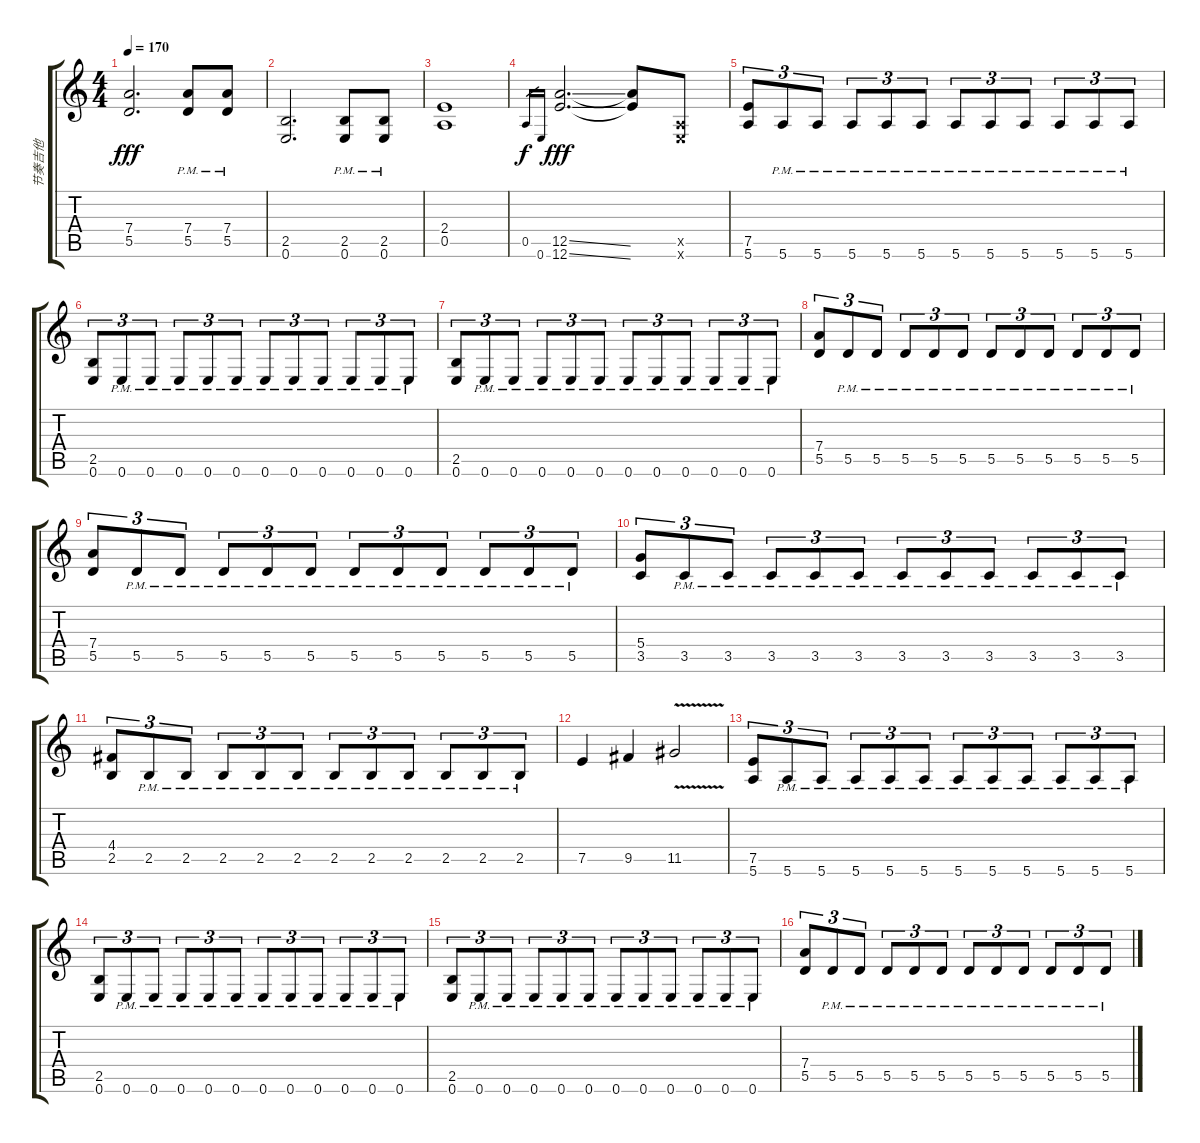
\track ("节奏吉他" "节奏吉他") {instrument distortionguitar}
\staff {score tabs}
\tuning (E4 B3 G3 D3 A2 E2) {hide}
\ts (4 4)
\tempo 170
\clef g2
\ks c
(7.4 5.5).2{d dy fff} (7.4{pm} 5.5{pm}).8 (7.4{pm} 5.5{pm}).8 |
(2.5 0.6).2{d} (2.5{pm} 0.6{pm}).8 (2.5{pm} 0.6{pm}).8 |
(2.4 0.5).1 |
0.5.16{gr dy f} 0.6.16{gr} (12.5{ss} 12.6{ss}).2{d dy fff} (12.5{t} 12.6{t}).8 (0.5{x} 0.6{x}).8 |
(7.5 5.6).8{tu (3 2)} 5.6{pm}.8{tu (3 2)} 5.6{pm}.8{tu (3 2)} 5.6{pm}.8{tu (3 2)} 5.6{pm}.8{tu (3 2)} 5.6{pm}.8{tu (3 2)} 5.6{pm}.8{tu (3 2)} 5.6{pm}.8{tu (3 2)} 5.6{pm}.8{tu (3 2)} 5.6{pm}.8{tu (3 2)} 5.6{pm}.8{tu (3 2)} 5.6{pm}.8{tu (3 2)} |
(2.5 0.6).8{tu (3 2)} 0.6{pm}.8{tu (3 2)} 0.6{pm}.8{tu (3 2)} 0.6{pm}.8{tu (3 2)} 0.6{pm}.8{tu (3 2)} 0.6{pm}.8{tu (3 2)} 0.6{pm}.8{tu (3 2)} 0.6{pm}.8{tu (3 2)} 0.6{pm}.8{tu (3 2)} 0.6{pm}.8{tu (3 2)} 0.6{pm}.8{tu (3 2)} 0.6{pm}.8{tu (3 2)} |
(2.5 0.6).8{tu (3 2)} 0.6{pm}.8{tu (3 2)} 0.6{pm}.8{tu (3 2)} 0.6{pm}.8{tu (3 2)} 0.6{pm}.8{tu (3 2)} 0.6{pm}.8{tu (3 2)} 0.6{pm}.8{tu (3 2)} 0.6{pm}.8{tu (3 2)} 0.6{pm}.8{tu (3 2)} 0.6{pm}.8{tu (3 2)} 0.6{pm}.8{tu (3 2)} 0.6{pm}.8{tu (3 2)} |
(7.4 5.5).8{tu (3 2)} 5.5{pm}.8{tu (3 2)} 5.5{pm}.8{tu (3 2)} 5.5{pm}.8{tu (3 2)} 5.5{pm}.8{tu (3 2)} 5.5{pm}.8{tu (3 2)} 5.5{pm}.8{tu (3 2)} 5.5{pm}.8{tu (3 2)} 5.5{pm}.8{tu (3 2)} 5.5{pm}.8{tu (3 2)} 5.5{pm}.8{tu (3 2)} 5.5{pm}.8{tu (3 2)} |
(7.4 5.5).8{tu (3 2)} 5.5{pm}.8{tu (3 2)} 5.5{pm}.8{tu (3 2)} 5.5{pm}.8{tu (3 2)} 5.5{pm}.8{tu (3 2)} 5.5{pm}.8{tu (3 2)} 5.5{pm}.8{tu (3 2)} 5.5{pm}.8{tu (3 2)} 5.5{pm}.8{tu (3 2)} 5.5{pm}.8{tu (3 2)} 5.5{pm}.8{tu (3 2)} 5.5{pm}.8{tu (3 2)} |
(5.4 3.5).8{tu (3 2)} 3.5{pm}.8{tu (3 2)} 3.5{pm}.8{tu (3 2)} 3.5{pm}.8{tu (3 2)} 3.5{pm}.8{tu (3 2)} 3.5{pm}.8{tu (3 2)} 3.5{pm}.8{tu (3 2)} 3.5{pm}.8{tu (3 2)} 3.5{pm}.8{tu (3 2)} 3.5{pm}.8{tu (3 2)} 3.5{pm}.8{tu (3 2)} 3.5{pm}.8{tu (3 2)} |
(4.4 2.5).8{tu (3 2)} 2.5{pm}.8{tu (3 2)} 2.5{pm}.8{tu (3 2)} 2.5{pm}.8{tu (3 2)} 2.5{pm}.8{tu (3 2)} 2.5{pm}.8{tu (3 2)} 2.5{pm}.8{tu (3 2)} 2.5{pm}.8{tu (3 2)} 2.5{pm}.8{tu (3 2)} 2.5{pm}.8{tu (3 2)} 2.5{pm}.8{tu (3 2)} 2.5{pm}.8{tu (3 2)} |
7.5.4 9.5.4 11.5{v}.2 |
(7.5 5.6).8{tu (3 2)} 5.6{pm}.8{tu (3 2)} 5.6{pm}.8{tu (3 2)} 5.6{pm}.8{tu (3 2)} 5.6{pm}.8{tu (3 2)} 5.6{pm}.8{tu (3 2)} 5.6{pm}.8{tu (3 2)} 5.6{pm}.8{tu (3 2)} 5.6{pm}.8{tu (3 2)} 5.6{pm}.8{tu (3 2)} 5.6{pm}.8{tu (3 2)} 5.6{pm}.8{tu (3 2)} |
(2.5 0.6).8{tu (3 2)} 0.6{pm}.8{tu (3 2)} 0.6{pm}.8{tu (3 2)} 0.6{pm}.8{tu (3 2)} 0.6{pm}.8{tu (3 2)} 0.6{pm}.8{tu (3 2)} 0.6{pm}.8{tu (3 2)} 0.6{pm}.8{tu (3 2)} 0.6{pm}.8{tu (3 2)} 0.6{pm}.8{tu (3 2)} 0.6{pm}.8{tu (3 2)} 0.6{pm}.8{tu (3 2)} |
(2.5 0.6).8{tu (3 2)} 0.6{pm}.8{tu (3 2)} 0.6{pm}.8{tu (3 2)} 0.6{pm}.8{tu (3 2)} 0.6{pm}.8{tu (3 2)} 0.6{pm}.8{tu (3 2)} 0.6{pm}.8{tu (3 2)} 0.6{pm}.8{tu (3 2)} 0.6{pm}.8{tu (3 2)} 0.6{pm}.8{tu (3 2)} 0.6{pm}.8{tu (3 2)} 0.6{pm}.8{tu (3 2)} |
(7.4 5.5).8{tu (3 2)} 5.5{pm}.8{tu (3 2)} 5.5{pm}.8{tu (3 2)} 5.5{pm}.8{tu (3 2)} 5.5{pm}.8{tu (3 2)} 5.5{pm}.8{tu (3 2)} 5.5{pm}.8{tu (3 2)} 5.5{pm}.8{tu (3 2)} 5.5{pm}.8{tu (3 2)} 5.5{pm}.8{tu (3 2)} 5.5{pm}.8{tu (3 2)} 5.5{pm}.8{tu (3 2)}
